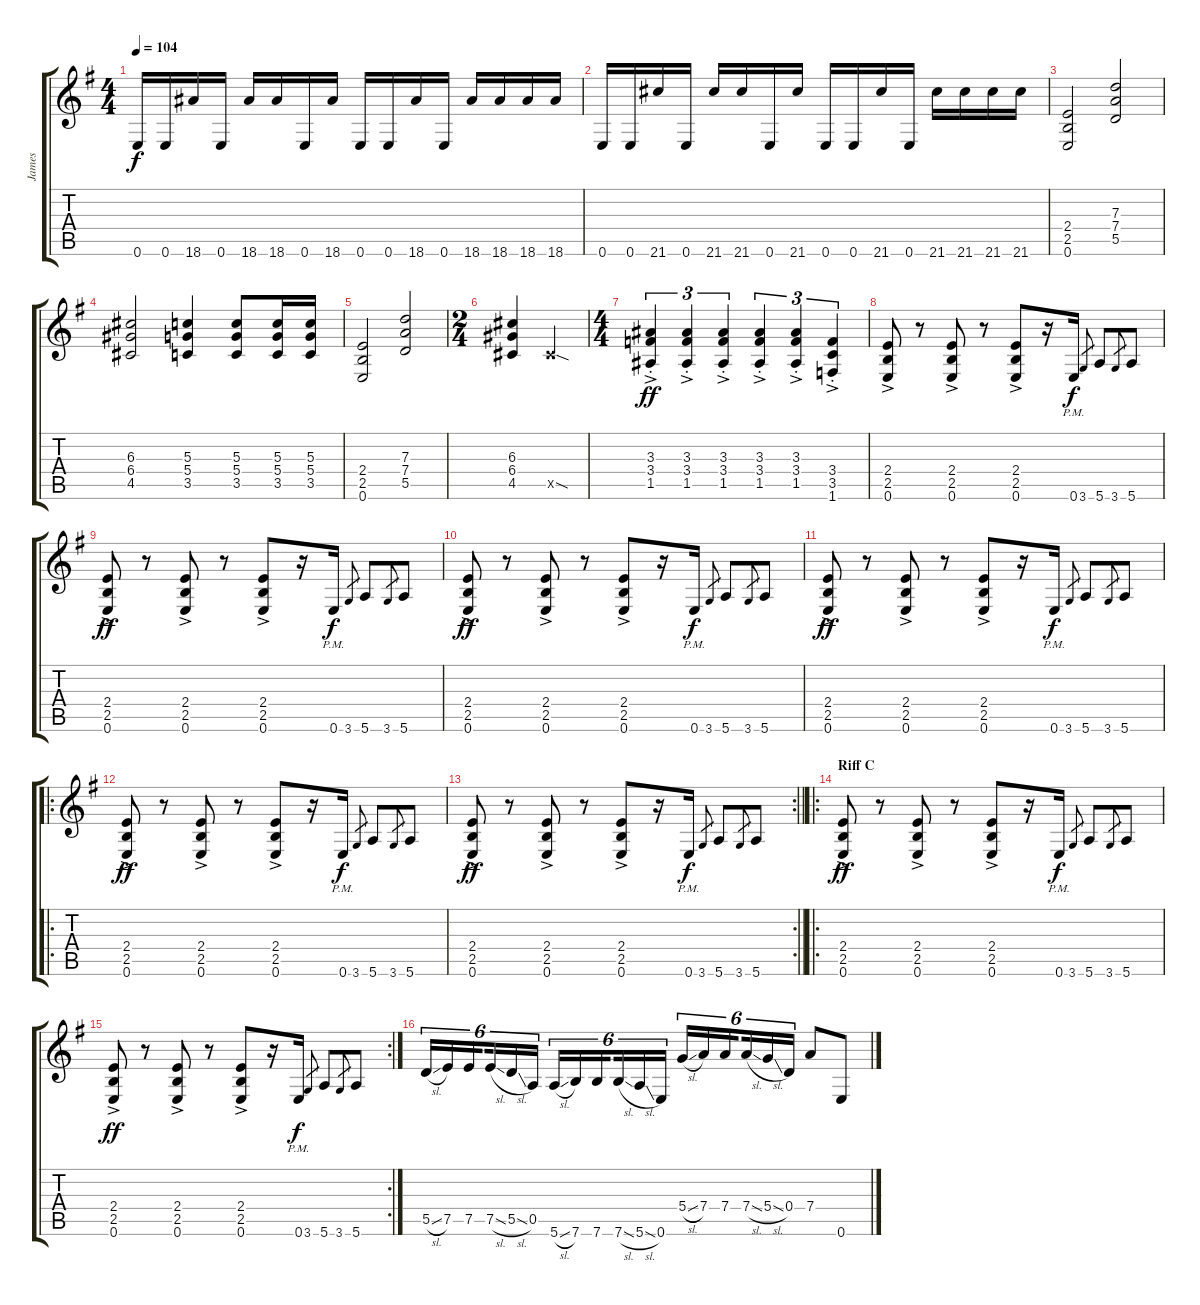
\track ("James" "James") {instrument distortionguitar}
\staff {score tabs}
\tuning (E4 B3 G3 D3 A2 E2) {hide}
\ts (4 4)
\tempo 104
\clef g2
\ks eminor
0.6.16{dy f} 0.6.16 18.6.16 0.6.16 18.6.16 18.6.16 0.6.16 18.6.16 0.6.16 0.6.16 18.6.16 0.6.16 18.6.16 18.6.16 18.6.16 18.6.16 |
0.6.16 0.6.16 21.6.16 0.6.16 21.6.16 21.6.16 0.6.16 21.6.16 0.6.16 0.6.16 21.6.16 0.6.16 21.6.16 21.6.16 21.6.16 21.6.16 |
(2.4 2.5 0.6).2 (7.3 7.4 5.5).2 |
(6.3 6.4 4.5).2 (5.3 5.4 3.5).4 (5.3 5.4 3.5).8 (5.3 5.4 3.5).16 (5.3 5.4 3.5).16 |
(2.4 2.5 0.6).2 (7.3 7.4 5.5).2 |
\ts (2 4)
(6.3 6.4 4.5).4 4.5{sod x}.4 |
\ts (4 4)
(3.3 3.4 1.5{ac st}).4{tu (3 2) dy ff} (3.3 3.4 1.5{ac st}).4{tu (3 2)} (3.3 3.4 1.5{ac st}).4{tu (3 2)} (3.3 3.4 1.5{ac st}).4{tu (3 2)} (3.3 3.4 1.5{ac st}).4{tu (3 2)} (3.4 3.5 1.6{ac st}).4{tu (3 2)} |
(2.4 2.5 0.6{ac}).8 r.8 (2.4 2.5 0.6{ac}).8 r.8 (2.4 2.5 0.6{ac}).8 r.16 0.6{pm}.16{dy f} 3.6.8{gr} 5.6.8 3.6.8{gr} 5.6.8 |
(2.4 2.5 0.6{ac}).8{dy ff} r.8 (2.4 2.5 0.6{ac}).8 r.8 (2.4 2.5 0.6{ac}).8 r.16 0.6{pm}.16{dy f} 3.6.8{gr} 5.6.8 3.6.8{gr} 5.6.8 |
(2.4 2.5 0.6{ac}).8{dy ff} r.8 (2.4 2.5 0.6{ac}).8 r.8 (2.4 2.5 0.6{ac}).8 r.16 0.6{pm}.16{dy f} 3.6.8{gr} 5.6.8 3.6.8{gr} 5.6.8 |
(2.4 2.5 0.6{ac}).8{dy ff} r.8 (2.4 2.5 0.6{ac}).8 r.8 (2.4 2.5 0.6{ac}).8 r.16 0.6{pm}.16{dy f} 3.6.8{gr} 5.6.8 3.6.8{gr} 5.6.8 |
\ro
(2.4 2.5 0.6{ac}).8{dy ff} r.8 (2.4 2.5 0.6{ac}).8 r.8 (2.4 2.5 0.6{ac}).8 r.16 0.6{pm}.16{dy f} 3.6.8{gr} 5.6.8 3.6.8{gr} 5.6.8 |
\rc 2
\barLineRight lightlight
(2.4 2.5 0.6{ac}).8{dy ff} r.8 (2.4 2.5 0.6{ac}).8 r.8 (2.4 2.5 0.6{ac}).8 r.16 0.6{pm}.16{dy f} 3.6.8{gr} 5.6.8 3.6.8{gr} 5.6.8 |
\ro
\section ("" "Riff C")
(2.4 2.5 0.6{ac}).8{dy ff} r.8 (2.4 2.5 0.6{ac}).8 r.8 (2.4 2.5 0.6{ac}).8 r.16 0.6{pm}.16{dy f} 3.6.8{gr} 5.6.8 3.6.8{gr} 5.6.8 |
\rc 2
(2.4 2.5 0.6{ac}).8{dy ff} r.8 (2.4 2.5 0.6{ac}).8 r.8 (2.4 2.5 0.6{ac}).8 r.16 0.6{pm}.16{dy f} 3.6.8{gr} 5.6.8 3.6.8{gr} 5.6.8 |
5.5{sl}.16{tu (6 4)} 7.5.16{tu (6 4)} 7.5.16{tu (6 4) beam splitsecondary} 7.5{sl}.16{tu (6 4)} 5.5{sl}.16{tu (6 4)} 0.5.16{tu (6 4)} 5.6{sl}.16{tu (6 4)} 7.6.16{tu (6 4)} 7.6.16{tu (6 4) beam splitsecondary} 7.6{sl}.16{tu (6 4)} 5.6{sl}.16{tu (6 4)} 0.6.16{tu (6 4)} 5.4{sl}.16{tu (6 4)} 7.4.16{tu (6 4)} 7.4.16{tu (6 4) beam splitsecondary} 7.4{sl}.16{tu (6 4)} 5.4{sl}.16{tu (6 4)} 0.4.16{tu (6 4)} 7.4.8 0.6.8
